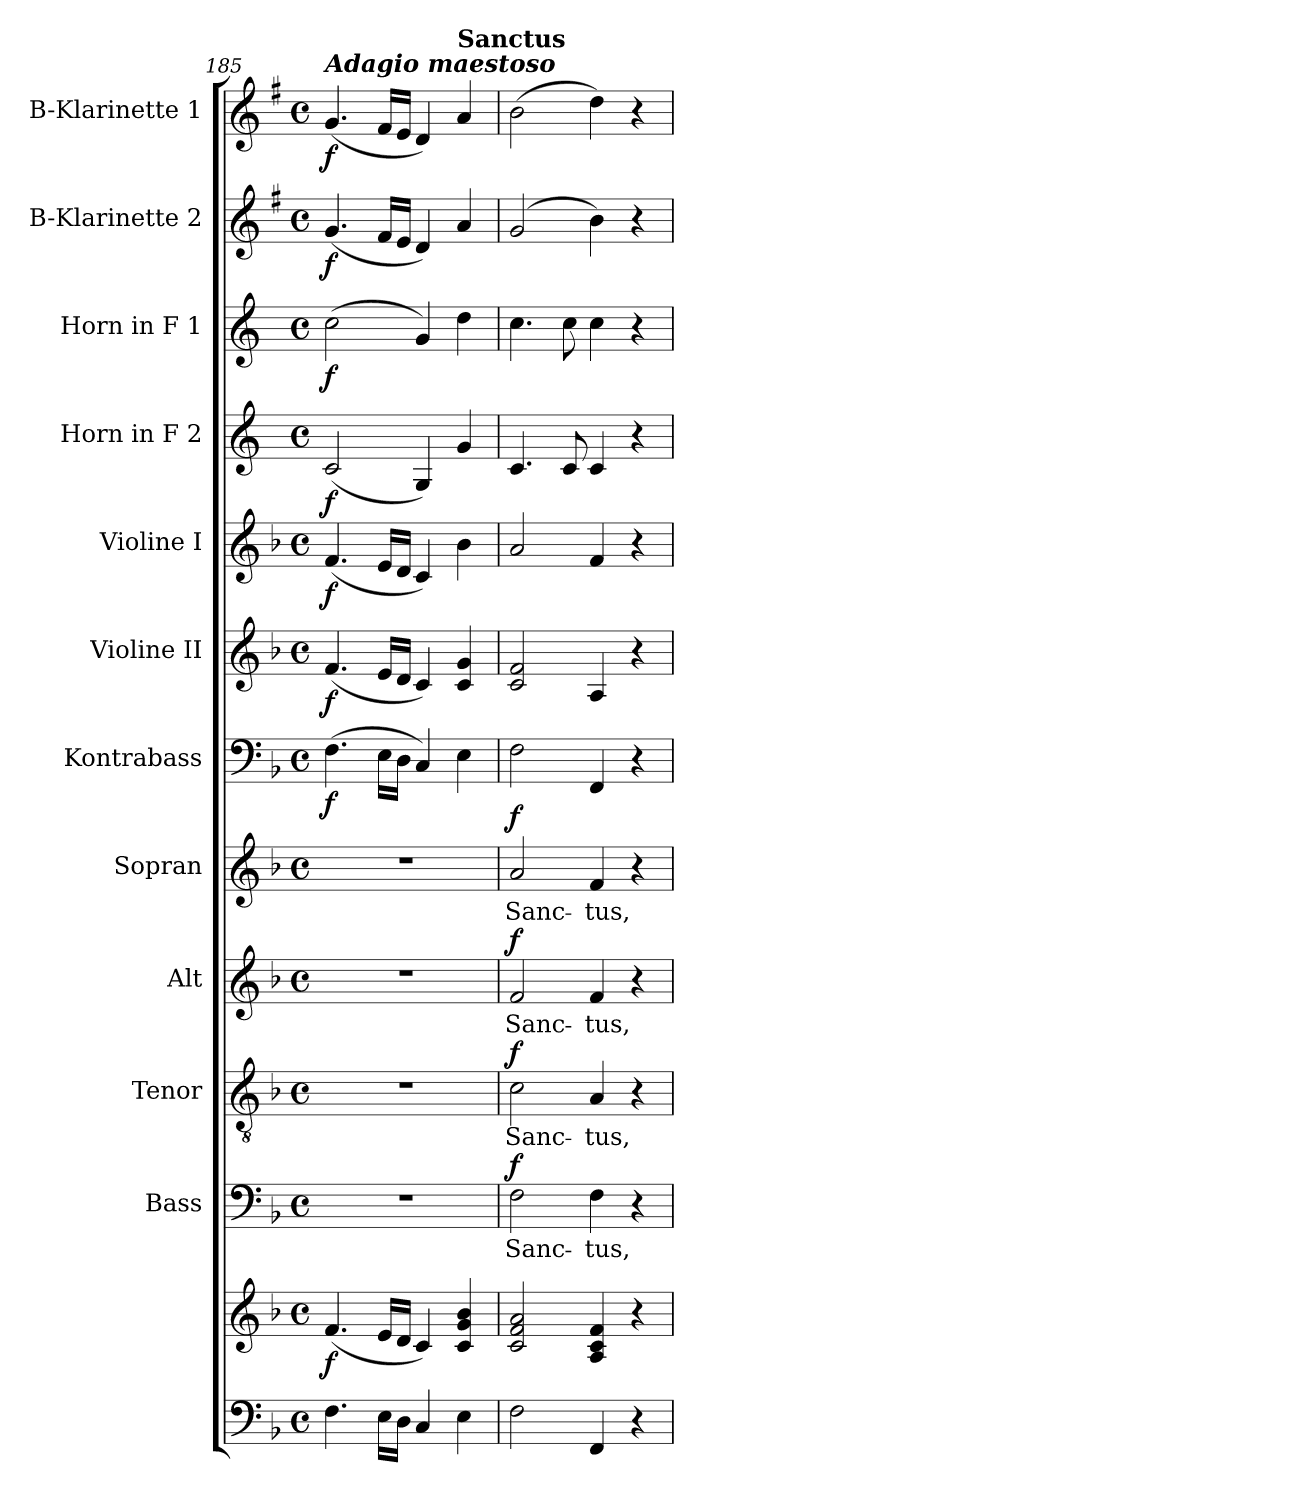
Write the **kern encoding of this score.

**kern	**kern	**dynam	**kern	**text	**dynam	**kern	**text	**dynam	**kern	**text	**dynam	**kern	**text	**dynam	**kern	**dynam	**kern	**dynam	**kern	**dynam	**kern	**dynam	**kern	**dynam	**kern	**dynam	**kern	**dynam
*part12	*part12	*part12	*part11	*part11	*part11	*part10	*part10	*part10	*part9	*part9	*part9	*part8	*part8	*part8	*part7	*part7	*part6	*part6	*part5	*part5	*part4	*part4	*part3	*part3	*part2	*part2	*part1	*part1
*staff13	*staff12	*staff12/13	*staff11	*staff11	*staff11	*staff10	*staff10	*staff10	*staff9	*staff9	*staff9	*staff8	*staff8	*staff8	*staff7	*staff7	*staff6	*staff6	*staff5	*staff5	*staff4	*staff4	*staff3	*staff3	*staff2	*staff2	*staff1	*staff1
*	*	*	*I"Bass	*	*	*I"Tenor	*	*	*I"Alt	*	*	*I"Sopran	*	*	*I"Kontrabass	*	*I"Violine II	*	*I"Violine I	*	*I"Horn in F 2	*	*I"Horn in F 1	*	*I"B-Klarinette 2	*	*I"B-Klarinette 1	*
*	*	*	*I'B.	*	*	*I'T.	*	*	*I'A.	*	*	*I'S.	*	*	*I'Kb.	*	*I'Vl. II	*	*I'Vl. I	*	*	*	*	*	*I'B Kl. 2	*	*I'B Kl. 1	*
!!LO:PB:g=z
*clefF4	*clefG2	*	*clefF4	*	*	*clefGv2	*	*	*clefG2	*	*	*clefG2	*	*	*clefF4	*	*clefG2	*	*clefG2	*	*clefG2	*	*clefG2	*	*clefG2	*	*clefG2	*
*	*	*	*	*	*	*	*	*	*	*	*	*	*	*	*ITrd7c12	*	*	*	*	*	*ITrd4c7	*	*ITrd4c7	*	*ITrd1c2	*	*ITrd1c2	*
*k[b-]	*k[b-]	*	*k[b-]	*	*	*k[b-]	*	*	*k[b-]	*	*	*k[b-]	*	*	*k[b-]	*	*k[b-]	*	*k[b-]	*	*k[b-]	*	*k[b-]	*	*k[b-]	*	*k[b-]	*
*F:	*F:	*	*F:	*	*	*F:	*	*	*F:	*	*	*F:	*	*	*F:	*	*F:	*	*F:	*	*F:	*	*F:	*	*F:	*	*F:	*
*M4/4	*M4/4	*	*M4/4	*	*	*M4/4	*	*	*M4/4	*	*	*M4/4	*	*	*M4/4	*	*M4/4	*	*M4/4	*	*M4/4	*	*M4/4	*	*M4/4	*	*M4/4	*
*met(c)	*met(c)	*	*met(c)	*	*	*met(c)	*	*	*met(c)	*	*	*met(c)	*	*	*met(c)	*	*met(c)	*	*met(c)	*	*met(c)	*	*met(c)	*	*met(c)	*	*met(c)	*
=185	=185	=185	=185	=185	=185	=185	=185	=185	=185	=185	=185	=185	=185	=185	=185	=185	=185	=185	=185	=185	=185	=185	=185	=185	=185	=185	=185	=185
!	!	!	!	!	!	!	!	!	!	!	!	!	!	!	!	!	!	!	!	!	!	!	!	!	!	!	!LO:TX:a:Bi:t=Adagio maestoso	!
!	!	!LO:DY:b	!	!	!	!	!	!	!	!	!	!	!	!	!	!LO:DY:b	!	!LO:DY:b	!	!LO:DY:b	!	!LO:DY:b	!	!LO:DY:b	!	!LO:DY:b	!	!LO:DY:b
4.F\	(<4.f/	f	1r	.	.	1r	.	.	1r	.	.	1r	.	.	(>4.FF\	f	(<4.f/	f	(<4.f/	f	(<2F/	f	(>2f\	f	(<4.f/	f	(<4.f/	f
16E\LL	16e/LL	.	.	.	.	.	.	.	.	.	.	.	.	.	16EE\LL	.	16e/LL	.	16e/LL	.	.	.	.	.	16e/LL	.	16e/LL	.
16D\JJ	16d/JJ	.	.	.	.	.	.	.	.	.	.	.	.	.	16DD\JJ	.	16d/JJ	.	16d/JJ	.	.	.	.	.	16d/JJ	.	16d/JJ	.
4C/	4c/)	.	.	.	.	.	.	.	.	.	.	.	.	.	4CC/)	.	4c/)	.	4c/)	.	4C/)	.	4c/)	.	4c/)	.	4c/)	.
!	!	!	!	!	!	!	!	!	!	!	!	!	!	!	!	!	!	!	!	!	!	!	!	!	!	!	!LO:TX:a:B:t=Sanctus	!
4E\	4c/ 4g/ 4b-/	.	.	.	.	.	.	.	.	.	.	.	.	.	4EE\	.	4c/ 4g/	.	4b-\	.	4c/	.	4g\	.	4g/	.	4g/	.
=186	=186	=186	=186	=186	=186	=186	=186	=186	=186	=186	=186	=186	=186	=186	=186	=186	=186	=186	=186	=186	=186	=186	=186	=186	=186	=186	=186	=186
!	!	!	!	!LO:LY:b	!LO:DY:a	!	!LO:LY:b	!LO:DY:a	!	!LO:LY:b	!LO:DY:a	!	!LO:LY:b	!LO:DY:a	!	!	!	!	!	!	!	!	!	!	!	!	!	!
2F\	2c/ 2f/ 2a/	.	2F\	Sanc-	f	2c\	Sanc-	f	2f/	Sanc-	f	2a/	Sanc-	f	2FF\	.	2c/ 2f/	.	2a/	.	4.F/	.	4.f\	.	(2f/	.	(>2a\	.
.	.	.	.	.	.	.	.	.	.	.	.	.	.	.	.	.	.	.	.	.	8F/	.	8f\	.	.	.	.	.
!	!	!	!	!LO:LY:b	!	!	!LO:LY:b	!	!	!LO:LY:b	!	!	!LO:LY:b	!	!	!	!	!	!	!	!	!	!	!	!	!	!	!
4FF/	4A/ 4c/ 4f/	.	4F\	-tus,	.	4A/	-tus,	.	4f/	-tus,	.	4f/	-tus,	.	4FFF/	.	4A/	.	4f/	.	4F/	.	4f\	.	4a\)	.	4cc\)	.
4r	4r	.	4r	.	.	4r	.	.	4r	.	.	4r	.	.	4r	.	4r	.	4r	.	4r	.	4r	.	4r	.	4r	.
=	=	=	=	=	=	=	=	=	=	=	=	=	=	=	=	=	=	=	=	=	=	=	=	=	=	=	=	=
*-	*-	*-	*-	*-	*-	*-	*-	*-	*-	*-	*-	*-	*-	*-	*-	*-	*-	*-	*-	*-	*-	*-	*-	*-	*-	*-	*-	*-
